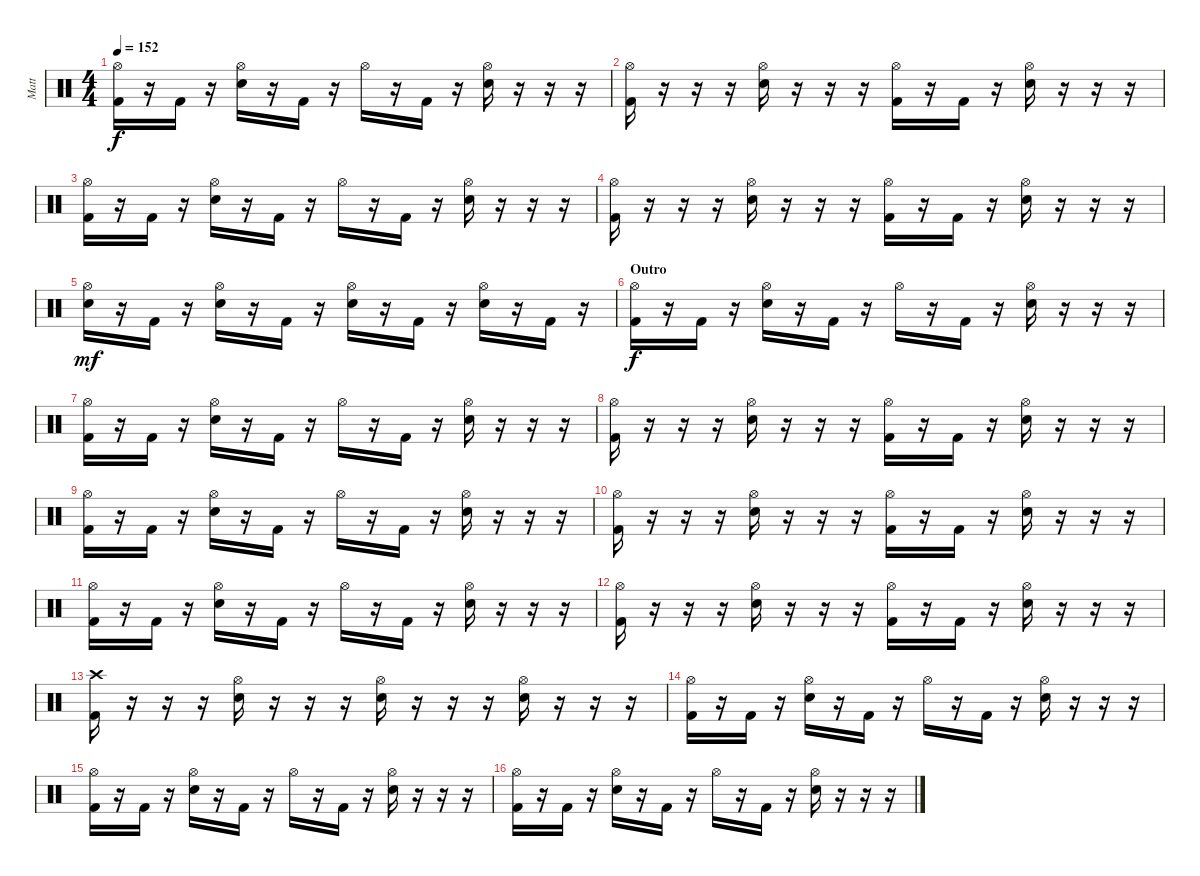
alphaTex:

\track ("Matt" "Matt") {instrument percussion}
\staff {score}
\articulation defaults
\ts (4 4)
\tempo 152
\clef neutral
\ks c
("Kick (hit) 2" "Hi-Hat (open)").16{dy f} r.16 "Kick (hit) 2".16 r.16 ("Electric Snare (hit)" "Hi-Hat (open)").16 r.16 "Kick (hit) 2".16 r.16 "Hi-Hat (open)".16 r.16 "Kick (hit) 2".16 r.16 ("Electric Snare (hit)" "Hi-Hat (open)").16 r.16 r.16 r.16 |
("Kick (hit) 2" "Hi-Hat (open)").16 r.16 r.16 r.16 ("Electric Snare (hit)" "Hi-Hat (open)").16 r.16 r.16 r.16 ("Kick (hit) 2" "Hi-Hat (open)").16 r.16 "Kick (hit) 2".16 r.16 ("Electric Snare (hit)" "Hi-Hat (open)").16 r.16 r.16 r.16 |
("Kick (hit) 2" "Hi-Hat (open)").16 r.16 "Kick (hit) 2".16 r.16 ("Electric Snare (hit)" "Hi-Hat (open)").16 r.16 "Kick (hit) 2".16 r.16 "Hi-Hat (open)".16 r.16 "Kick (hit) 2".16 r.16 ("Electric Snare (hit)" "Hi-Hat (open)").16 r.16 r.16 r.16 |
("Kick (hit) 2" "Hi-Hat (open)").16 r.16 r.16 r.16 ("Electric Snare (hit)" "Hi-Hat (open)").16 r.16 r.16 r.16 ("Kick (hit) 2" "Hi-Hat (open)").16 r.16 "Kick (hit) 2".16 r.16 ("Electric Snare (hit)" "Hi-Hat (open)").16 r.16 r.16 r.16 |
("Hi-Hat (open)" "Electric Snare (hit)").16{dy mf} r.16 "Kick (hit) 2".16 r.16 ("Hi-Hat (open)" "Electric Snare (hit)").16 r.16 "Kick (hit) 2".16 r.16 ("Hi-Hat (open)" "Electric Snare (hit)").16 r.16 "Kick (hit) 2".16 r.16 ("Hi-Hat (open)" "Electric Snare (hit)").16 r.16 "Kick (hit) 2".16 r.16 |
\section ("" "Outro")
("Kick (hit) 2" "Hi-Hat (open)").16{dy f} r.16 "Kick (hit) 2".16 r.16 ("Electric Snare (hit)" "Hi-Hat (open)").16 r.16 "Kick (hit) 2".16 r.16 "Hi-Hat (open)".16 r.16 "Kick (hit) 2".16 r.16 ("Electric Snare (hit)" "Hi-Hat (open)").16 r.16 r.16 r.16 |
("Kick (hit) 2" "Hi-Hat (open)").16 r.16 "Kick (hit) 2".16 r.16 ("Electric Snare (hit)" "Hi-Hat (open)").16 r.16 "Kick (hit) 2".16 r.16 "Hi-Hat (open)".16 r.16 "Kick (hit) 2".16 r.16 ("Electric Snare (hit)" "Hi-Hat (open)").16 r.16 r.16 r.16 |
("Kick (hit) 2" "Hi-Hat (open)").16 r.16 r.16 r.16 ("Electric Snare (hit)" "Hi-Hat (open)").16 r.16 r.16 r.16 ("Kick (hit) 2" "Hi-Hat (open)").16 r.16 "Kick (hit) 2".16 r.16 ("Electric Snare (hit)" "Hi-Hat (open)").16 r.16 r.16 r.16 |
("Kick (hit) 2" "Hi-Hat (open)").16 r.16 "Kick (hit) 2".16 r.16 ("Electric Snare (hit)" "Hi-Hat (open)").16 r.16 "Kick (hit) 2".16 r.16 "Hi-Hat (open)".16 r.16 "Kick (hit) 2".16 r.16 ("Electric Snare (hit)" "Hi-Hat (open)").16 r.16 r.16 r.16 |
("Kick (hit) 2" "Hi-Hat (open)").16 r.16 r.16 r.16 ("Electric Snare (hit)" "Hi-Hat (open)").16 r.16 r.16 r.16 ("Kick (hit) 2" "Hi-Hat (open)").16 r.16 "Kick (hit) 2".16 r.16 ("Electric Snare (hit)" "Hi-Hat (open)").16 r.16 r.16 r.16 |
("Kick (hit) 2" "Hi-Hat (open)").16 r.16 "Kick (hit) 2".16 r.16 ("Electric Snare (hit)" "Hi-Hat (open)").16 r.16 "Kick (hit) 2".16 r.16 "Hi-Hat (open)".16 r.16 "Kick (hit) 2".16 r.16 ("Electric Snare (hit)" "Hi-Hat (open)").16 r.16 r.16 r.16 |
("Kick (hit) 2" "Hi-Hat (open)").16 r.16 r.16 r.16 ("Electric Snare (hit)" "Hi-Hat (open)").16 r.16 r.16 r.16 ("Kick (hit) 2" "Hi-Hat (open)").16 r.16 "Kick (hit) 2".16 r.16 ("Electric Snare (hit)" "Hi-Hat (open)").16 r.16 r.16 r.16 |
("Kick (hit) 2" "Crash high (hit)").16 r.16 r.16 r.16 ("Electric Snare (hit)" "Hi-Hat (open)").16 r.16 r.16 r.16 ("Electric Snare (hit)" "Hi-Hat (open)").16 r.16 r.16 r.16 ("Electric Snare (hit)" "Hi-Hat (open)").16 r.16 r.16 r.16 |
("Kick (hit) 2" "Hi-Hat (open)").16 r.16 "Kick (hit) 2".16 r.16 ("Electric Snare (hit)" "Hi-Hat (open)").16 r.16 "Kick (hit) 2".16 r.16 "Hi-Hat (open)".16 r.16 "Kick (hit) 2".16 r.16 ("Electric Snare (hit)" "Hi-Hat (open)").16 r.16 r.16 r.16 |
("Kick (hit) 2" "Hi-Hat (open)").16 r.16 "Kick (hit) 2".16 r.16 ("Electric Snare (hit)" "Hi-Hat (open)").16 r.16 "Kick (hit) 2".16 r.16 "Hi-Hat (open)".16 r.16 "Kick (hit) 2".16 r.16 ("Electric Snare (hit)" "Hi-Hat (open)").16 r.16 r.16 r.16 |
("Kick (hit) 2" "Hi-Hat (open)").16 r.16 "Kick (hit) 2".16 r.16 ("Electric Snare (hit)" "Hi-Hat (open)").16 r.16 "Kick (hit) 2".16 r.16 "Hi-Hat (open)".16 r.16 "Kick (hit) 2".16 r.16 ("Electric Snare (hit)" "Hi-Hat (open)").16 r.16 r.16 r.16
